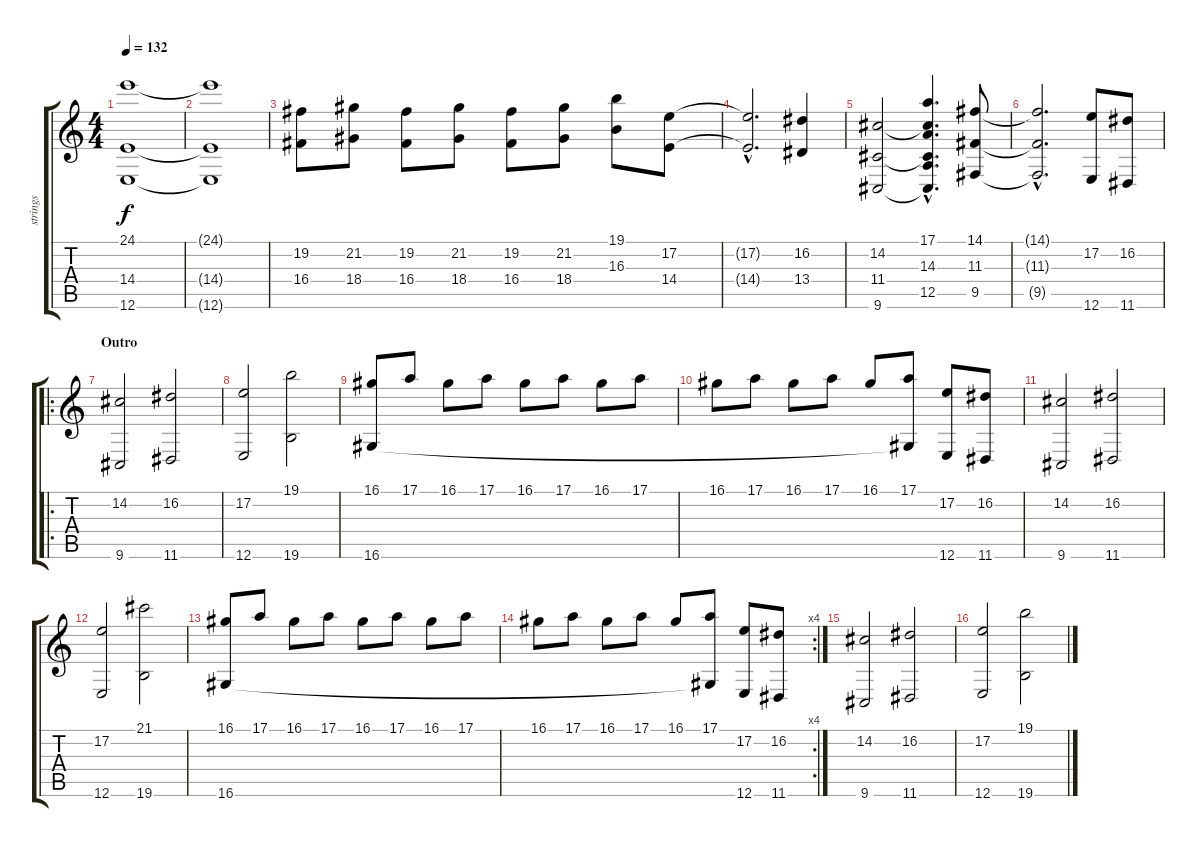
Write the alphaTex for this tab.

\track ("strings" "strings") {instrument stringensemble1}
\staff {score tabs}
\tuning (E4 B3 G3 D3 A2 E2) {hide}
\ts (4 4)
\tempo 132
\clef g2
\ks c
(24.1 14.4 12.6).1{dy f} |
(24.1{t} 14.4{t} 12.6{t}).1 |
(19.2 16.4).8 (21.2 18.4).8 (19.2 16.4).8 (21.2 18.4).8 (19.2 16.4).8 (21.2 18.4).8 (19.1 16.3).8 (17.2 14.4).8 |
(17.2{hac t} 14.4{hac t}).2{d} (16.2 13.4).4 |
(14.2 11.4 9.6).2 (17.1{hac} 14.2{hac t} 14.3{hac} 11.4{hac t} 12.5{hac} 9.6{hac t}).4{d} (14.1 11.3 9.5).8 |
(14.1{hac t} 11.3{hac t} 9.5{hac t}).2{d} (17.2 12.6).8 (16.2 11.6).8 |
\ro
\section ("" "Outro")
(14.2 9.6).2 (16.2 11.6).2 |
(17.2 12.6).2 (19.1 19.6).2 |
(16.1 16.6).8 17.1.8 16.1.8 17.1.8 16.1.8 17.1.8 16.1.8 17.1.8 |
16.1.8 17.1.8 16.1.8 17.1.8 16.1.8 (17.1 16.6{t}).8 (17.2 12.6).8 (16.2 11.6).8 |
(14.2 9.6).2 (16.2 11.6).2 |
(17.2 12.6).2 (21.1 19.6).2 |
(16.1 16.6).8 17.1.8 16.1.8 17.1.8 16.1.8 17.1.8 16.1.8 17.1.8 |
\rc 4
16.1.8 17.1.8 16.1.8 17.1.8 16.1.8 (17.1 16.6{t}).8 (17.2 12.6).8 (16.2 11.6).8 |
(14.2 9.6).2 (16.2 11.6).2 |
(17.2 12.6).2 (19.1 19.6).2
